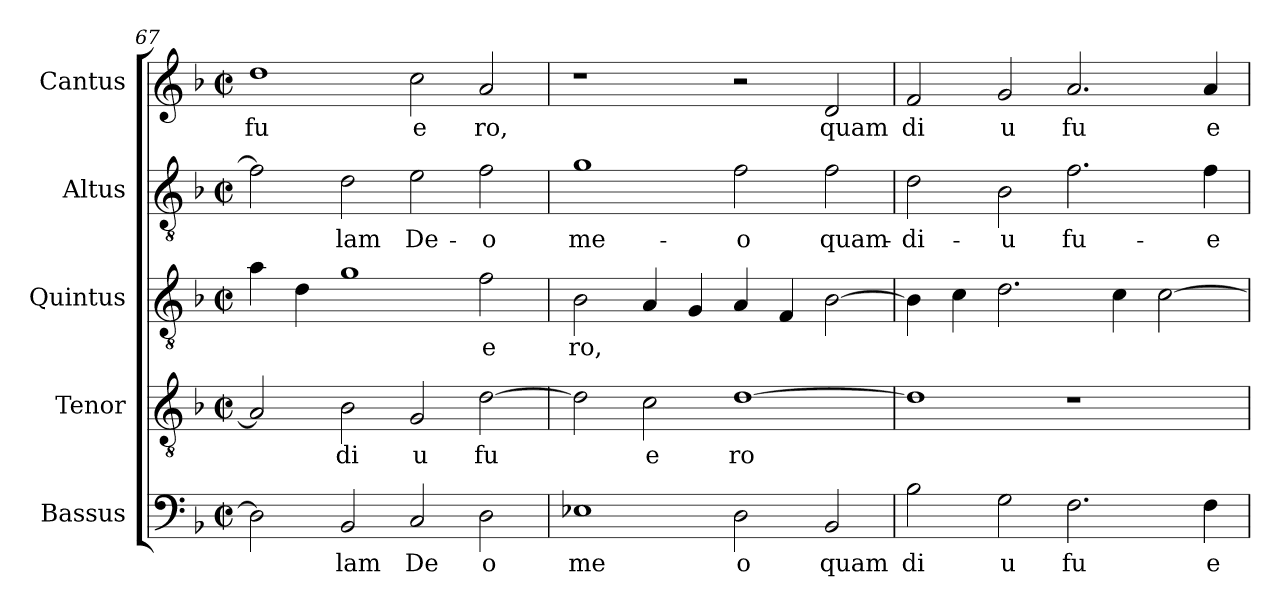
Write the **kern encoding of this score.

**kern	**text	**kern	**text	**kern	**text	**kern	**text	**kern	**text
*part5	*part5	*part4	*part4	*part3	*part3	*part2	*part2	*part1	*part1
*staff5	*staff5	*staff4	*staff4	*staff3	*staff3	*staff2	*staff2	*staff1	*staff1
*I"Bassus	*	*I"Tenor	*	*I"Quintus	*	*I"Altus	*	*I"Cantus	*
*clefF4	*	*clefGv2	*	*clefGv2	*	*clefGv2	*	*clefG2	*
*k[b-]	*	*k[b-]	*	*k[b-]	*	*k[b-]	*	*k[b-]	*
*F:	*	*F:	*	*F:	*	*F:	*	*F:	*
*M2/2	*	*M2/2	*	*M2/2	*	*M2/2	*	*M2/2	*
*met(c|)	*	*met(c|)	*	*met(c|)	*	*met(c|)	*	*met(c|)	*
=67	=67	=67	=67	=67	=67	=67	=67	=67	=67
!	!	!	!	!	!	!	!	!	!LO:LY:b:cj
2D\]	.	2A/]	.	4a\	.	2f\]	.	1dd	fu
.	.	.	.	4d\	.	.	.	.	.
!	!LO:LY:b:cj	!	!LO:LY:b:cj	!	!	!	!LO:LY:b:cj	!	!
2BB-/	lam	2B-\	di	1g	.	2d\	-lam	.	.
!	!LO:LY:b:cj	!	!LO:LY:b:cj	!	!	!	!LO:LY:b:cj	!	!LO:LY:b:cj
2C/	De	2G/	u	.	.	2e\	De-	2cc\	e
!	!LO:LY:b:cj	!	!LO:LY:b:cj	!	!LO:LY:b:cj	!	!LO:LY:b:cj	!	!LO:LY:b:cj
2D\	o	[>2d\	fu	2f\	e	2f\	-o	2a/	ro,
=68	=68	=68	=68	=68	=68	=68	=68	=68	=68
!	!LO:LY:b:cj	!	!	!	!LO:LY:b:cj	!	!LO:LY:b:cj	!	!
1E-X	me	2d\]	.	2B-\	ro,	1g	me-	1r	.
!	!	!	!LO:LY:b:cj	!	!	!	!	!	!
.	.	2c\	e	4A/	.	.	.	.	.
.	.	.	.	4G/	.	.	.	.	.
!	!LO:LY:b:cj	!	!LO:LY:b:cj	!	!	!	!LO:LY:b:cj	!	!
2D\	o	[>1d	ro	4A/	.	2f\	-o	2r	.
.	.	.	.	4F/	.	.	.	.	.
!	!LO:LY:b:cj	!	!	!	!	!	!LO:LY:b:cj	!	!LO:LY:b:cj
2BB-/	quam	.	.	[>2B-\	.	2f\	quam-	2d/	quam
=69	=69	=69	=69	=69	=69	=69	=69	=69	=69
!	!LO:LY:b:cj	!	!	!	!	!	!LO:LY:b:cj	!	!LO:LY:b:cj
2B-\	di	1d]	.	4B-\]	.	2d\	-di-	2f/	di
.	.	.	.	4c\	.	.	.	.	.
!	!LO:LY:b:cj	!	!	!	!	!	!LO:LY:b:cj	!	!LO:LY:b:cj
2G\	u	.	.	2.d\	.	2B-\	-u	2g/	u
!	!LO:LY:b:cj	!	!	!	!	!	!LO:LY:b:cj	!	!LO:LY:b:cj
2.F\	fu	1r	.	.	.	2.f\	fu-	2.a/	fu
.	.	.	.	4c\	.	.	.	.	.
.	.	.	.	[<2c\	.	.	.	.	.
!	!LO:LY:b:cj	!	!	!	!	!	!LO:LY:b:cj	!	!LO:LY:b:cj
4F\	e	.	.	.	.	4f\	-e-	4a/	e
=	=	=	=	=	=	=	=	=	=
*-	*-	*-	*-	*-	*-	*-	*-	*-	*-
